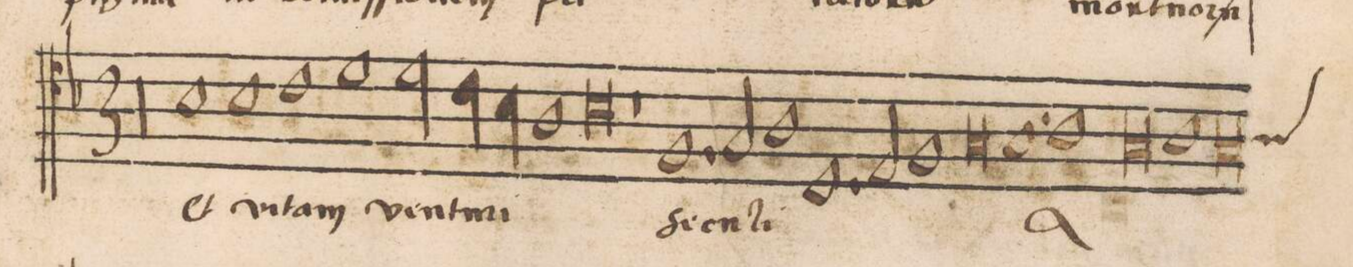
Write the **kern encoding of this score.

**kern	**text
*I"TENOR	*
*clefC4	*
*k[b-]	*
*met(C|)	*
*M2/1	*
*M3/1	*
00.r	.
=162-	=162-
=163-	=163-
1B-\	et
1B-\	vi-
1c\	-tam
=164-	=164-
1d\	ven-
2d\	-tu-
4c\	-ri
4B-\	.
1A\	.
=165-	=165-
0B-\	.
1r	.
=166-	=166-
1.F/	Se-
2G/	-cu-
1A\	-li
=167-	=167-
1.D/	.
2E/	.
1F/	.
=168-	=168-
0G/	.
1G/	a
=169-	=169-
1A\	.
0G/	.
=170-	=170-
1A\	.
*custos:A	*
0G/	.
=171-	=171-
*-	*-
